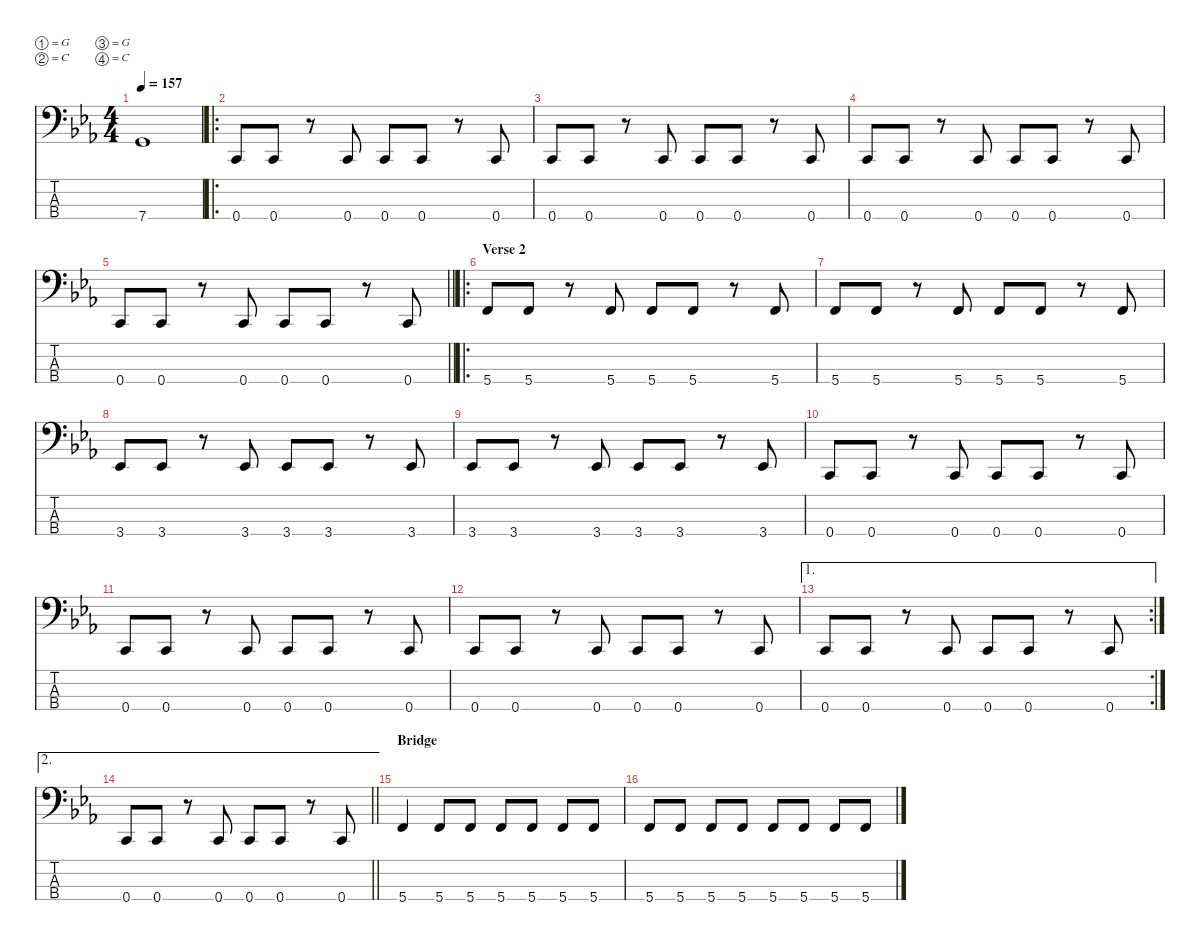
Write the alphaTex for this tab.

\defaultSystemsLayout 4
\hideDynamics
\bracketExtendMode nobrackets
\singleTrackTrackNamePolicy hidden
\multiTrackTrackNamePolicy hidden
\firstSystemTrackNameMode fullname
\firstSystemTrackNameOrientation horizontal
\otherSystemsTrackNameOrientation horizontal
\track ("Bass" "el.bs.") {instrument electricbassfinger}
\staff {score tabs}
\tuning (G2 C2 G1 C1)
\ts (4 4)
\tempo 157
\clef f4
\ks cminor
7.4{acc forcenatural}.1{dy f beam Up} |
\ro
0.4{acc forcenatural}.8{beam Up} 0.4{acc forcenatural}.8{beam Up} r.8{beam Up} 0.4{acc forcenatural}.8{beam Up} 0.4{acc forcenatural}.8{beam Up} 0.4{acc forcenatural}.8{beam Up} r.8{beam Up} 0.4{acc forcenatural}.8{beam Up} |
0.4{acc forcenatural}.8{beam Up} 0.4{acc forcenatural}.8{beam Up} r.8{beam Up} 0.4{acc forcenatural}.8{beam Up} 0.4{acc forcenatural}.8{beam Up} 0.4{acc forcenatural}.8{beam Up} r.8{beam Up} 0.4{acc forcenatural}.8{beam Up} |
0.4{acc forcenatural}.8{beam Up} 0.4{acc forcenatural}.8{beam Up} r.8{beam Up} 0.4{acc forcenatural}.8{beam Up} 0.4{acc forcenatural}.8{beam Up} 0.4{acc forcenatural}.8{beam Up} r.8{beam Up} 0.4{acc forcenatural}.8{beam Up} |
\barLineRight lightlight
0.4{acc forcenatural}.8{beam Up} 0.4{acc forcenatural}.8{beam Up} r.8{beam Up} 0.4{acc forcenatural}.8{beam Up} 0.4{acc forcenatural}.8{beam Up} 0.4{acc forcenatural}.8{beam Up} r.8{beam Up} 0.4{acc forcenatural}.8{beam Up} |
\ro
\section ("" "Verse 2")
5.4{acc forcenatural}.8{beam Up} 5.4{acc forcenatural}.8{beam Up} r.8{beam Up} 5.4{acc forcenatural}.8{beam Up} 5.4{acc forcenatural}.8{beam Up} 5.4{acc forcenatural}.8{beam Up} r.8{beam Up} 5.4{acc forcenatural}.8{beam Up} |
5.4{acc forcenatural}.8{beam Up} 5.4{acc forcenatural}.8{beam Up} r.8{beam Up} 5.4{acc forcenatural}.8{beam Up} 5.4{acc forcenatural}.8{beam Up} 5.4{acc forcenatural}.8{beam Up} r.8{beam Up} 5.4{acc forcenatural}.8{beam Up} |
3.4{acc b}.8{beam Up} 3.4{acc b}.8{beam Up} r.8{beam Up} 3.4{acc b}.8{beam Up} 3.4{acc b}.8{beam Up} 3.4{acc b}.8{beam Up} r.8{beam Up} 3.4{acc b}.8{beam Up} |
3.4{acc b}.8{beam Up} 3.4{acc b}.8{beam Up} r.8{beam Up} 3.4{acc b}.8{beam Up} 3.4{acc b}.8{beam Up} 3.4{acc b}.8{beam Up} r.8{beam Up} 3.4{acc b}.8{beam Up} |
0.4{acc forcenatural}.8{beam Up} 0.4{acc forcenatural}.8{beam Up} r.8{beam Up} 0.4{acc forcenatural}.8{beam Up} 0.4{acc forcenatural}.8{beam Up} 0.4{acc forcenatural}.8{beam Up} r.8{beam Up} 0.4{acc forcenatural}.8{beam Up} |
0.4{acc forcenatural}.8{beam Up} 0.4{acc forcenatural}.8{beam Up} r.8{beam Up} 0.4{acc forcenatural}.8{beam Up} 0.4{acc forcenatural}.8{beam Up} 0.4{acc forcenatural}.8{beam Up} r.8{beam Up} 0.4{acc forcenatural}.8{beam Up} |
0.4{acc forcenatural}.8{beam Up} 0.4{acc forcenatural}.8{beam Up} r.8{beam Up} 0.4{acc forcenatural}.8{beam Up} 0.4{acc forcenatural}.8{beam Up} 0.4{acc forcenatural}.8{beam Up} r.8{beam Up} 0.4{acc forcenatural}.8{beam Up} |
\ae 1
\rc 2
0.4{acc forcenatural}.8{beam Up} 0.4{acc forcenatural}.8{beam Up} r.8{beam Up} 0.4{acc forcenatural}.8{beam Up} 0.4{acc forcenatural}.8{beam Up} 0.4{acc forcenatural}.8{beam Up} r.8{beam Up} 0.4{acc forcenatural}.8{beam Up} |
\ae 2
\barLineRight lightlight
0.4{acc forcenatural}.8{beam Up} 0.4{acc forcenatural}.8{beam Up} r.8{beam Up} 0.4{acc forcenatural}.8{beam Up} 0.4{acc forcenatural}.8{beam Up} 0.4{acc forcenatural}.8{beam Up} r.8{beam Up} 0.4{acc forcenatural}.8{beam Up} |
\section ("" "Bridge")
5.4{acc forcenatural}.4{beam Up} 5.4{acc forcenatural}.8{beam Up} 5.4{acc forcenatural}.8{beam Up} 5.4{acc forcenatural}.8{beam Up} 5.4{acc forcenatural}.8{beam Up} 5.4{acc forcenatural}.8{beam Up} 5.4{acc forcenatural}.8{beam Up} |
5.4{acc forcenatural}.8{beam Up} 5.4{acc forcenatural}.8{beam Up} 5.4{acc forcenatural}.8{beam Up} 5.4{acc forcenatural}.8{beam Up} 5.4{acc forcenatural}.8{beam Up} 5.4{acc forcenatural}.8{beam Up} 5.4{acc forcenatural}.8{beam Up} 5.4{acc forcenatural}.8{beam Up}
